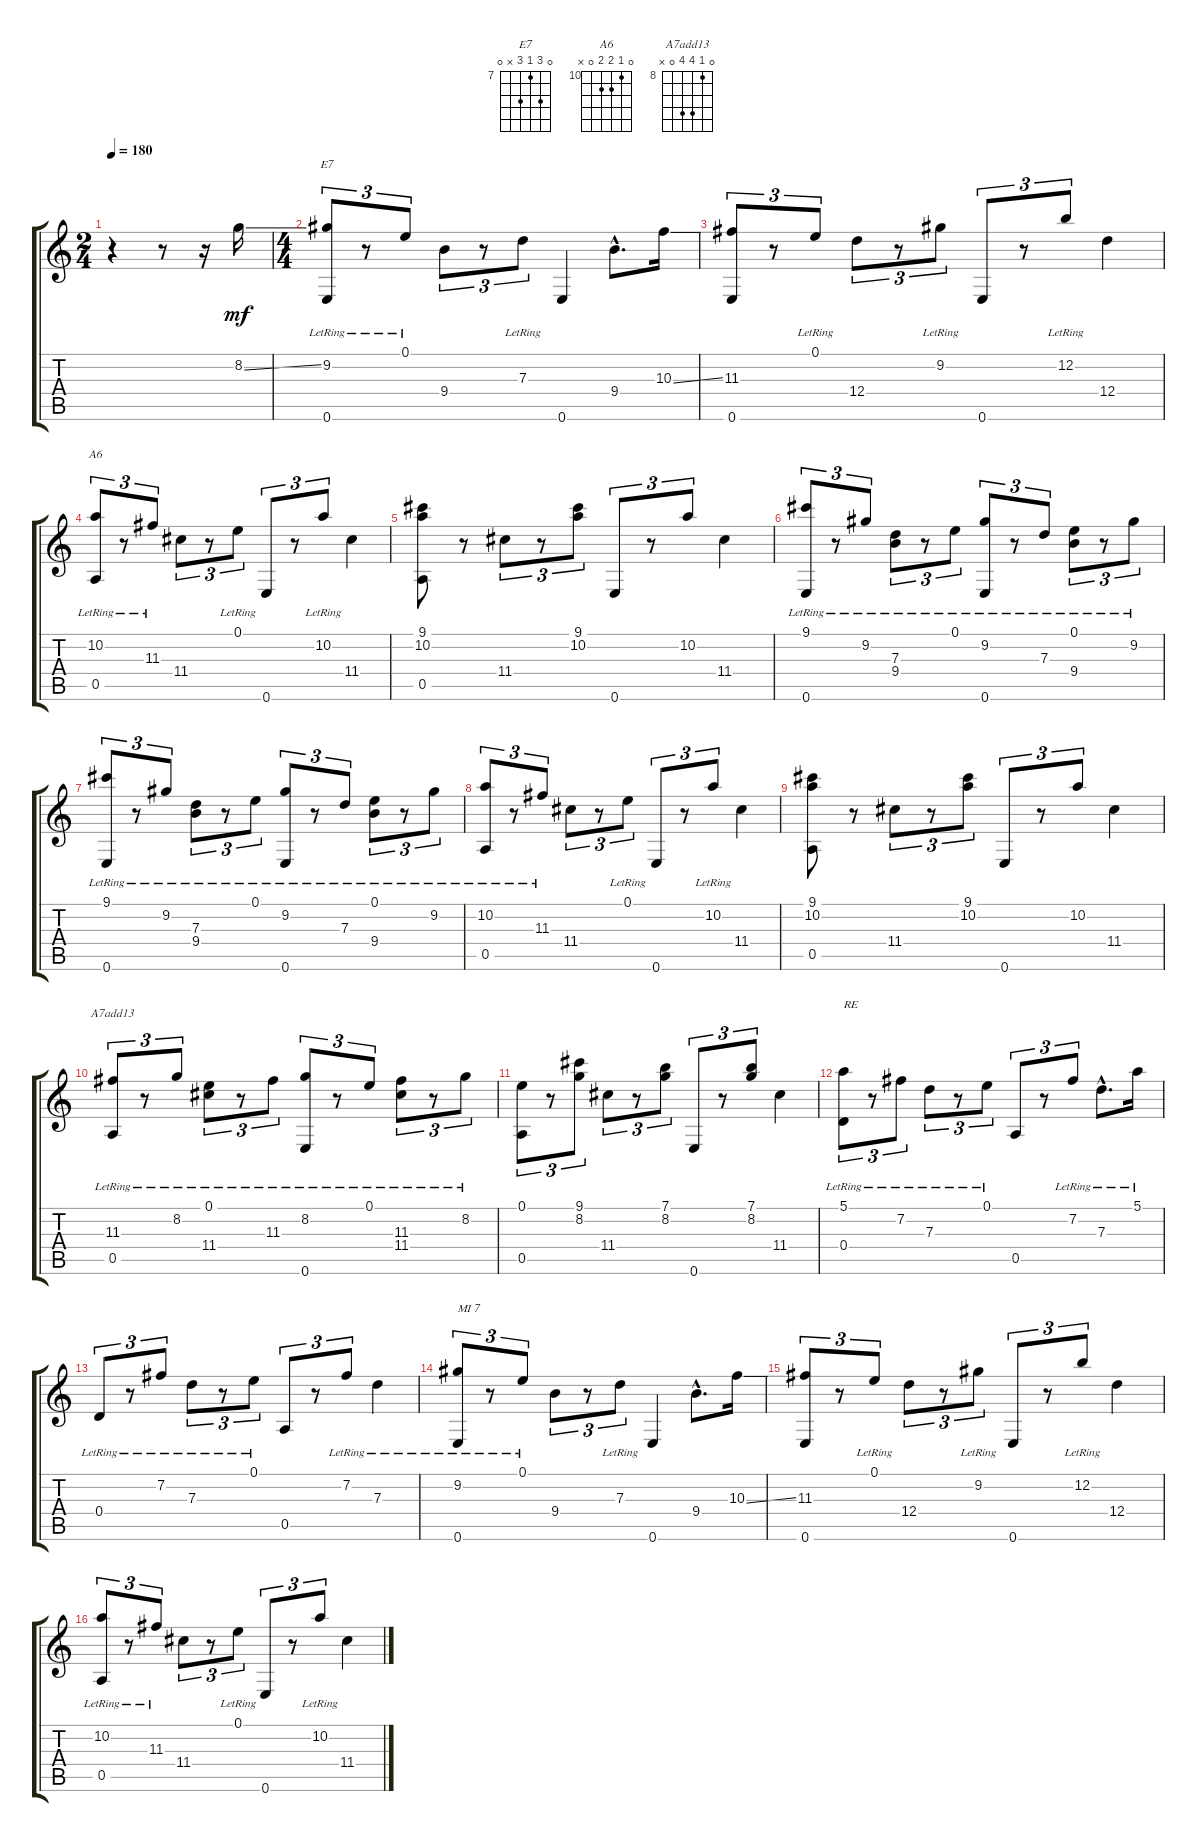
\track "" {instrument acousticguitarnylon}
\staff {score tabs}
\tuning (E4 B3 G3 D3 A2 E2) {hide}
\chord ("E7" 0 9 7 9 x 0) {firstfret 7}
\chord ("A6" 0 10 11 11 0 x) {firstfret 10}
\chord ("A7add13" 0 8 11 11 0 x) {firstfret 8}
\ts (2 4)
\tempo 180
\clef g2
\ks c
r.4{dy mf instrument acousticguitarnylon} r.8 r.16 8.2{ss}.16 |
\ts (4 4)
(9.2{lr} 0.6).8{tu (3 2) ch "E7"} r.8{tu (3 2)} 0.1{lr}.8{tu (3 2)} 9.4.8{tu (3 2)} r.8{tu (3 2)} 7.3{lr}.8{tu (3 2)} 0.6.4 9.4{hac}.8{d} 10.3{ss}.16 |
(11.3 0.6).8{tu (3 2)} r.8{tu (3 2)} 0.1{lr}.8{tu (3 2)} 12.4.8{tu (3 2)} r.8{tu (3 2)} 9.2{lr}.8{tu (3 2)} 0.6.8{tu (3 2)} r.8{tu (3 2)} 12.2{lr}.8{tu (3 2)} 12.4.4 |
(10.2{lr} 0.5).8{tu (3 2) ch "A6"} r.8{tu (3 2)} 11.3{lr}.8{tu (3 2)} 11.4.8{tu (3 2)} r.8{tu (3 2)} 0.1{lr}.8{tu (3 2)} 0.6.8{tu (3 2)} r.8{tu (3 2)} 10.2{lr}.8{tu (3 2)} 11.4.4 |
(9.1 10.2 0.5).8 r.8 11.4.8{tu (3 2)} r.8{tu (3 2)} (9.1 10.2).8{tu (3 2)} 0.6.8{tu (3 2)} r.8{tu (3 2)} 10.2.8{tu (3 2)} 11.4.4 |
(9.1{lr} 0.6).8{tu (3 2)} r.8{tu (3 2)} 9.2{lr}.8{tu (3 2)} (7.3{lr} 9.4).8{tu (3 2)} r.8{tu (3 2)} 0.1{lr}.8{tu (3 2)} (9.2{lr} 0.6).8{tu (3 2)} r.8{tu (3 2)} 7.3{lr}.8{tu (3 2)} (0.1{lr} 9.4).8{tu (3 2)} r.8{tu (3 2)} 9.2{lr}.8{tu (3 2)} |
(9.1{lr} 0.6).8{tu (3 2)} r.8{tu (3 2)} 9.2{lr}.8{tu (3 2)} (7.3{lr} 9.4).8{tu (3 2)} r.8{tu (3 2)} 0.1{lr}.8{tu (3 2)} (9.2{lr} 0.6).8{tu (3 2)} r.8{tu (3 2)} 7.3{lr}.8{tu (3 2)} (0.1{lr} 9.4).8{tu (3 2)} r.8{tu (3 2)} 9.2{lr}.8{tu (3 2)} |
(10.2{lr} 0.5).8{tu (3 2)} r.8{tu (3 2)} 11.3{lr}.8{tu (3 2)} 11.4.8{tu (3 2)} r.8{tu (3 2)} 0.1{lr}.8{tu (3 2)} 0.6.8{tu (3 2)} r.8{tu (3 2)} 10.2{lr}.8{tu (3 2)} 11.4.4 |
(9.1 10.2 0.5).8 r.8 11.4.8{tu (3 2)} r.8{tu (3 2)} (9.1 10.2).8{tu (3 2)} 0.6.8{tu (3 2)} r.8{tu (3 2)} 10.2.8{tu (3 2)} 11.4.4 |
(11.3{lr} 0.5).8{tu (3 2) ch "A7add13"} r.8{tu (3 2)} 8.2{lr}.8{tu (3 2)} (0.1{lr} 11.4).8{tu (3 2)} r.8{tu (3 2)} 11.3{lr}.8{tu (3 2)} (8.2{lr} 0.6).8{tu (3 2)} r.8{tu (3 2)} 0.1{lr}.8{tu (3 2)} (11.3{lr} 11.4).8{tu (3 2)} r.8{tu (3 2)} 8.2{lr}.8{tu (3 2)} |
(0.1 0.5).8{tu (3 2)} r.8{tu (3 2)} (9.1 8.2).8{tu (3 2)} 11.4.8{tu (3 2)} r.8{tu (3 2)} (7.1 8.2).8{tu (3 2)} 0.6.8{tu (3 2)} r.8{tu (3 2)} (7.1 8.2).8{tu (3 2)} 11.4.4 |
(5.1{lr} 0.4{lr}).8{tu (3 2) txt "RE"} r.8{tu (3 2)} 7.2{lr}.8{tu (3 2)} 7.3{lr}.8{tu (3 2)} r.8{tu (3 2)} 0.1{lr}.8{tu (3 2)} 0.5.8{tu (3 2)} r.8{tu (3 2)} 7.2{lr}.8{tu (3 2)} 7.3{hac lr}.8{d} 5.1{lr}.16 |
0.4{lr}.8{tu (3 2)} r.8{tu (3 2)} 7.2{lr}.8{tu (3 2)} 7.3{lr}.8{tu (3 2)} r.8{tu (3 2)} 0.1{lr}.8{tu (3 2)} 0.5.8{tu (3 2)} r.8{tu (3 2)} 7.2{lr}.8{tu (3 2)} 7.3{lr}.4 |
(9.2{lr} 0.6).8{tu (3 2) txt "MI 7"} r.8{tu (3 2)} 0.1{lr}.8{tu (3 2)} 9.4.8{tu (3 2)} r.8{tu (3 2)} 7.3{lr}.8{tu (3 2)} 0.6.4 9.4{hac}.8{d} 10.3{ss}.16 |
(11.3 0.6).8{tu (3 2)} r.8{tu (3 2)} 0.1{lr}.8{tu (3 2)} 12.4.8{tu (3 2)} r.8{tu (3 2)} 9.2{lr}.8{tu (3 2)} 0.6.8{tu (3 2)} r.8{tu (3 2)} 12.2{lr}.8{tu (3 2)} 12.4.4 |
(10.2{lr} 0.5).8{tu (3 2)} r.8{tu (3 2)} 11.3{lr}.8{tu (3 2)} 11.4.8{tu (3 2)} r.8{tu (3 2)} 0.1{lr}.8{tu (3 2)} 0.6.8{tu (3 2)} r.8{tu (3 2)} 10.2{lr}.8{tu (3 2)} 11.4.4
